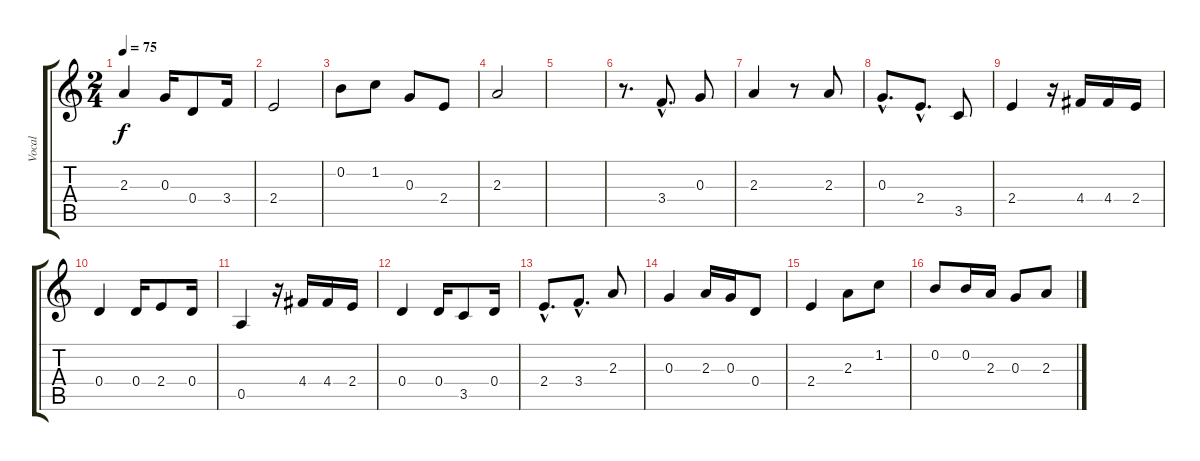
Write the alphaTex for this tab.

\track ("Vocal" "Vocal") {instrument electricguitarjazz}
\staff {score tabs}
\tuning (E4 B3 G3 D3 A2 E2) {hide}
\ts (2 4)
\tempo 75
\clef g2
\ks c
2.3.4{dy f} 0.3.16 0.4.8 3.4.16 |
2.4.2 |
0.2.8 1.2.8 0.3.8 2.4.8 |
2.3.2 |
|
r.8{d} 3.4{hac}.8{d} 0.3.8 |
2.3.4 r.8 2.3.8 |
0.3{hac}.8{d} 2.4{hac}.8{d} 3.5.8 |
2.4.4 r.16 4.4.16 4.4.16 2.4.16 |
0.4.4 0.4.16 2.4.8 0.4.16 |
0.5.4 r.16 4.4.16 4.4.16 2.4.16 |
0.4.4 0.4.16 3.5.8 0.4.16 |
2.4{hac}.8{d} 3.4{hac}.8{d} 2.3.8 |
0.3.4 2.3.16 0.3.16 0.4.8 |
2.4.4 2.3.8 1.2.8 |
0.2.8 0.2.16 2.3.16 0.3.8 2.3.8
